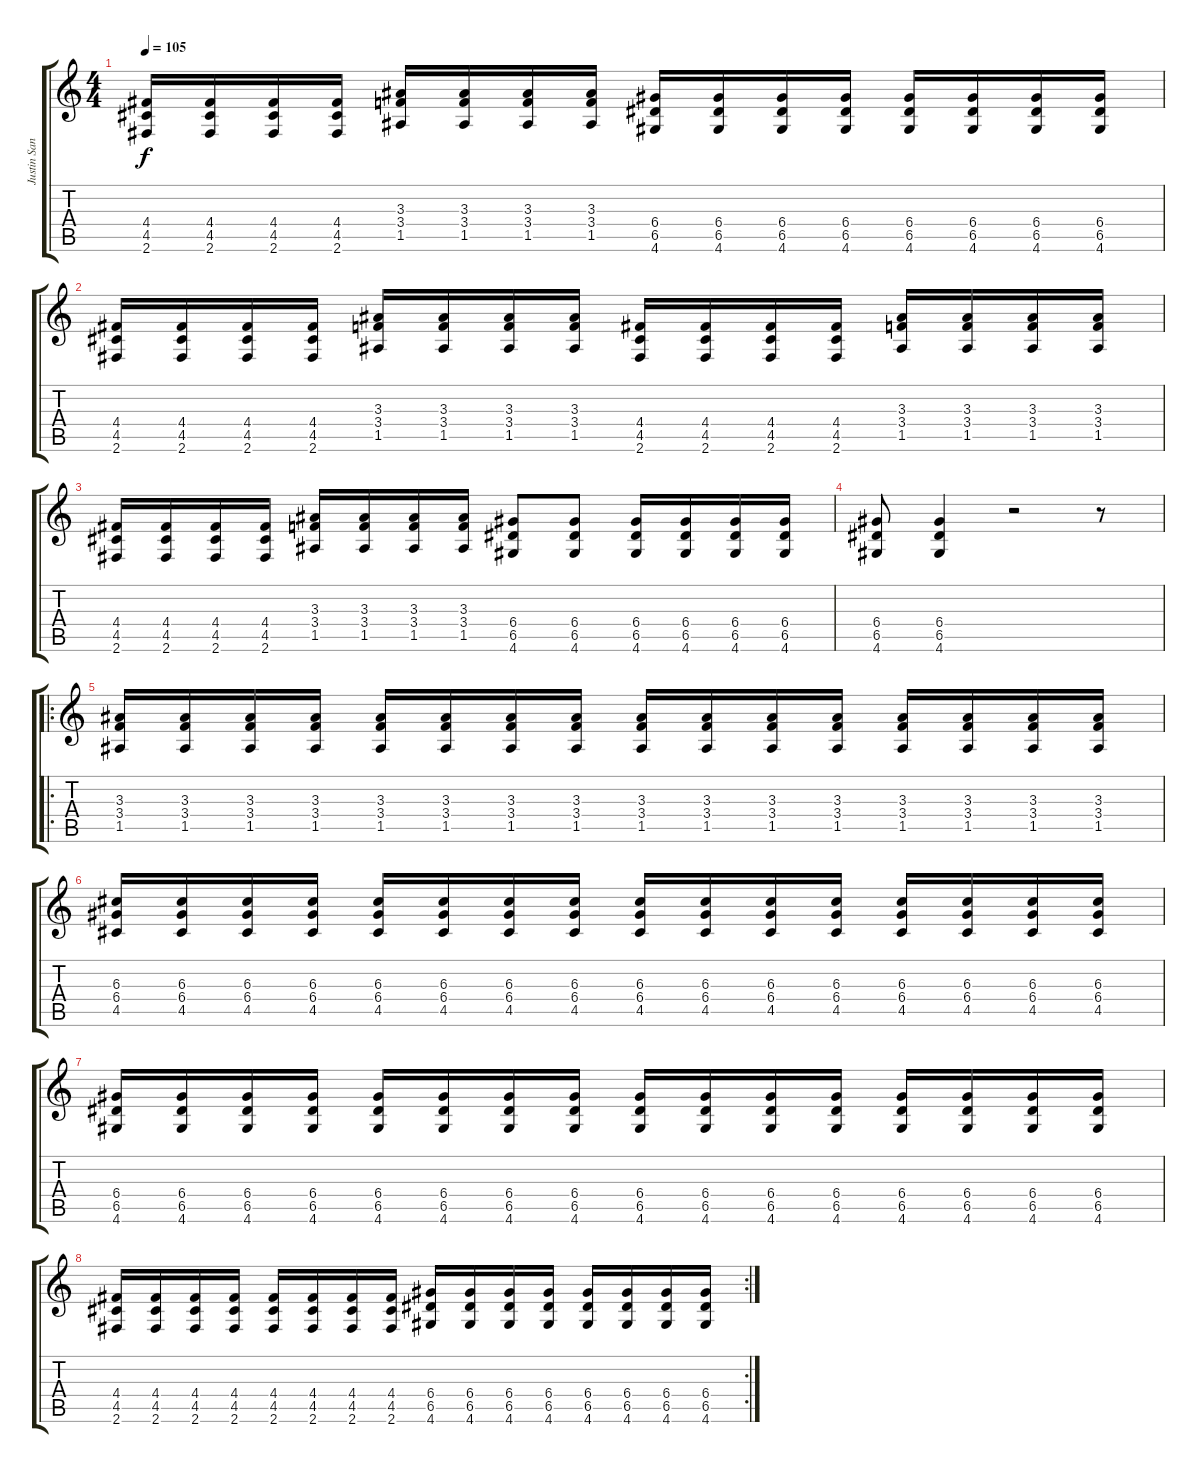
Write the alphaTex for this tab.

\track ("Justin Sane" "Justin San") {instrument distortionguitar}
\staff {score tabs}
\tuning (E4 B3 G3 D3 A2 E2) {hide}
\ts (4 4)
\tempo 105
\clef g2
\ks c
(4.4 4.5 2.6).16{dy f} (4.4 4.5 2.6).16 (4.4 4.5 2.6).16 (4.4 4.5 2.6).16 (3.3 3.4 1.5).16 (3.3 3.4 1.5).16 (3.3 3.4 1.5).16 (3.3 3.4 1.5).16 (6.4 6.5 4.6).16 (6.4 6.5 4.6).16 (6.4 6.5 4.6).16 (6.4 6.5 4.6).16 (6.4 6.5 4.6).16 (6.4 6.5 4.6).16 (6.4 6.5 4.6).16 (6.4 6.5 4.6).16 |
(4.4 4.5 2.6).16 (4.4 4.5 2.6).16 (4.4 4.5 2.6).16 (4.4 4.5 2.6).16 (3.3 3.4 1.5).16 (3.3 3.4 1.5).16 (3.3 3.4 1.5).16 (3.3 3.4 1.5).16 (4.4 4.5 2.6).16 (4.4 4.5 2.6).16 (4.4 4.5 2.6).16 (4.4 4.5 2.6).16 (3.3 3.4 1.5).16 (3.3 3.4 1.5).16 (3.3 3.4 1.5).16 (3.3 3.4 1.5).16 |
(4.4 4.5 2.6).16 (4.4 4.5 2.6).16 (4.4 4.5 2.6).16 (4.4 4.5 2.6).16 (3.3 3.4 1.5).16 (3.3 3.4 1.5).16 (3.3 3.4 1.5).16 (3.3 3.4 1.5).16 (6.4 6.5 4.6).8 (6.4 6.5 4.6).8 (6.4 6.5 4.6).16 (6.4 6.5 4.6).16 (6.4 6.5 4.6).16 (6.4 6.5 4.6).16 |
(6.4 6.5 4.6).8 (6.4 6.5 4.6).4 r.2 r.8 |
\ro
(3.3 3.4 1.5).16 (3.3 3.4 1.5).16 (3.3 3.4 1.5).16 (3.3 3.4 1.5).16 (3.3 3.4 1.5).16 (3.3 3.4 1.5).16 (3.3 3.4 1.5).16 (3.3 3.4 1.5).16 (3.3 3.4 1.5).16 (3.3 3.4 1.5).16 (3.3 3.4 1.5).16 (3.3 3.4 1.5).16 (3.3 3.4 1.5).16 (3.3 3.4 1.5).16 (3.3 3.4 1.5).16 (3.3 3.4 1.5).16 |
(6.3 6.4 4.5).16 (6.3 6.4 4.5).16 (6.3 6.4 4.5).16 (6.3 6.4 4.5).16 (6.3 6.4 4.5).16 (6.3 6.4 4.5).16 (6.3 6.4 4.5).16 (6.3 6.4 4.5).16 (6.3 6.4 4.5).16 (6.3 6.4 4.5).16 (6.3 6.4 4.5).16 (6.3 6.4 4.5).16 (6.3 6.4 4.5).16 (6.3 6.4 4.5).16 (6.3 6.4 4.5).16 (6.3 6.4 4.5).16 |
(6.4 6.5 4.6).16 (6.4 6.5 4.6).16 (6.4 6.5 4.6).16 (6.4 6.5 4.6).16 (6.4 6.5 4.6).16 (6.4 6.5 4.6).16 (6.4 6.5 4.6).16 (6.4 6.5 4.6).16 (6.4 6.5 4.6).16 (6.4 6.5 4.6).16 (6.4 6.5 4.6).16 (6.4 6.5 4.6).16 (6.4 6.5 4.6).16 (6.4 6.5 4.6).16 (6.4 6.5 4.6).16 (6.4 6.5 4.6).16 |
\rc 2
(4.4 4.5 2.6).16 (4.4 4.5 2.6).16 (4.4 4.5 2.6).16 (4.4 4.5 2.6).16 (4.4 4.5 2.6).16 (4.4 4.5 2.6).16 (4.4 4.5 2.6).16 (4.4 4.5 2.6).16 (6.4 6.5 4.6).16 (6.4 6.5 4.6).16 (6.4 6.5 4.6).16 (6.4 6.5 4.6).16 (6.4 6.5 4.6).16 (6.4 6.5 4.6).16 (6.4 6.5 4.6).16 (6.4 6.5 4.6).16
